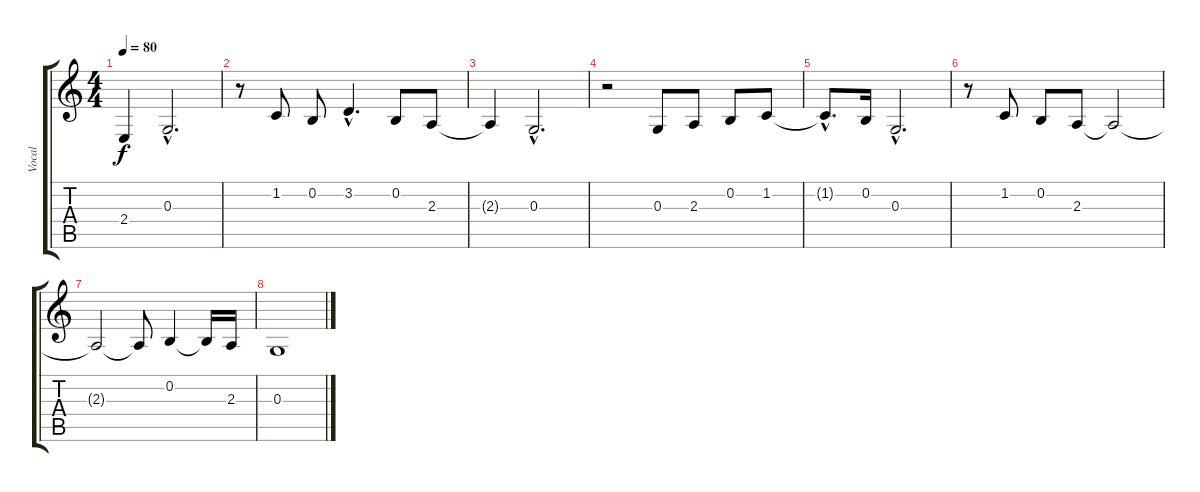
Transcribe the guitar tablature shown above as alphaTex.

\track ("Vocal" "Vocal") {instrument piccolo}
\staff {score tabs}
\tuning (E4 B3 G3 D3 A2 E2) {hide}
\ts (4 4)
\tempo 80
\clef g2
\ks c
2.4.4{dy f} 0.3{hac}.2{d} |
r.8 1.2.8 0.2.8 3.2{hac}.4{d} 0.2.8 2.3.8 |
2.3{t}.4 0.3{hac}.2{d} |
r.2 0.3.8 2.3.8 0.2.8 1.2.8 |
1.2{hac t}.8{d} 0.2.16 0.3{hac}.2{d} |
r.8 1.2.8 0.2.8 2.3.8 2.3{t}.2 |
2.3{t}.2 2.3{t}.8 0.2.4 0.2{t}.16 2.3.16 |
0.3.1
